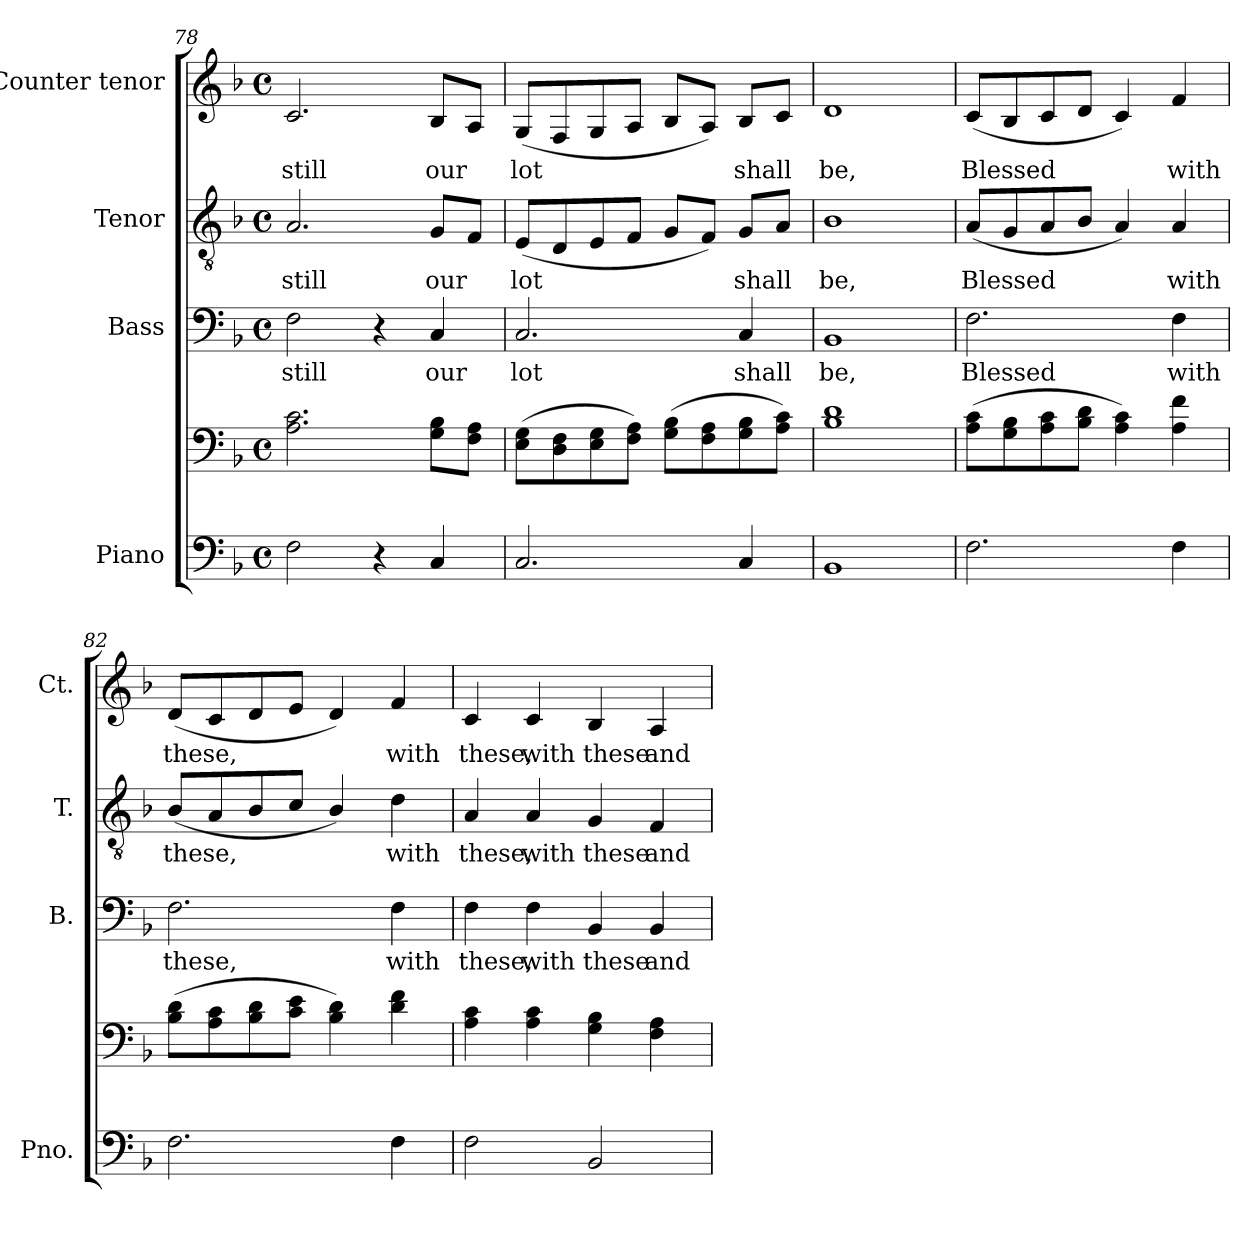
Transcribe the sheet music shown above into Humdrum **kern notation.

**kern	**kern	**kern	**text	**kern	**text	**kern	**text
*part4	*part4	*part3	*part3	*part2	*part2	*part1	*part1
*staff5	*staff4	*staff3	*staff3	*staff2	*staff2	*staff1	*staff1
*I"Piano	*	*I"Bass	*	*I"Tenor	*	*I"Counter tenor	*
*I'Pno.	*	*I'B.	*	*I'T.	*	*I'Ct.	*
*clefF4	*clefF4	*clefF4	*	*clefGv2	*	*clefG2	*
*	*	*	*	*ITrd7c12	*	*	*
*k[b-]	*k[b-]	*k[b-]	*	*k[b-]	*	*k[b-]	*
*F:	*F:	*F:	*	*F:	*	*F:	*
*M4/4	*M4/4	*M4/4	*	*M4/4	*	*M4/4	*
*met(c)	*met(c)	*met(c)	*	*met(c)	*	*met(c)	*
=78	=78	=78	=78	=78	=78	=78	=78
!	!	!	!LO:LY:b:color=#000000	!	!	!	!
!	!	!	!	!	!LO:LY:b:color=#000000	!	!
!	!	!	!	!	!	!	!LO:LY:b:color=#000000
2Fi\	2.Ai\ 2.ci	2Fi\	still	2.AAi/	still	2.ci/	still
4r	.	4r	.	.	.	.	.
!	!	!	!LO:LY:b:color=#000000	!	!	!	!
!	!	!	!	!	!LO:LY:b:color=#000000	!	!
!	!	!	!	!	!	!	!LO:LY:b:color=#000000
4Ci/	8Gi\ 8B-iL	4Ci/	our	8GGi/L	our	8B-i/L	our
.	8Fi\ 8AiJ	.	.	8FFi/J	.	8Ai/J	.
!!LO:LB:g=z
=79	=79	=79	=79	=79	=79	=79	=79
!	!	!	!LO:LY:b:color=#000000	!	!	!	!
!	!	!	!	!	!LO:LY:b:color=#000000	!	!
!	!	!	!	!	!	!	!LO:LY:b:color=#000000
2.Ci/	(8Ei\ 8GiL	2.Ci/	lot	(8EEi/L	lot	(8Gi/L	lot
.	8Di\ 8Fi	.	.	8DDi/	.	8Fi/	.
.	8Ei\ 8Gi	.	.	8EEi/	.	8Gi/	.
.	8Fi\ 8AiJ)	.	.	8FFi/J	.	8Ai/J	.
.	(8Gi\ 8B-iL	.	.	8GGi/L	.	8B-i/L	.
.	8Fi\ 8Ai	.	.	8FFi/J)	.	8Ai/J)	.
!	!	!	!LO:LY:b:color=#000000	!	!	!	!
!	!	!	!	!	!LO:LY:b:color=#000000	!	!
!	!	!	!	!	!	!	!LO:LY:b:color=#000000
4Ci/	8Gi\ 8B-i	4Ci/	shall	8GGi/L	shall	8B-i/L	shall
.	8Ai\ 8ciJ)	.	.	8AAi/J	.	8ci/J	.
=80	=80	=80	=80	=80	=80	=80	=80
!	!	!	!LO:LY:b:color=#000000	!	!	!	!
!	!	!	!	!	!LO:LY:b:color=#000000	!	!
!	!	!	!	!	!	!	!LO:LY:b:color=#000000
1BB-i	1B-i 1di	1BB-i	be,	1BB-i	be,	1di	be,
=81	=81	=81	=81	=81	=81	=81	=81
!	!	!	!LO:LY:b:color=#000000	!	!	!	!
!	!	!	!	!	!LO:LY:b:color=#000000	!	!
!	!	!	!	!	!	!	!LO:LY:b:color=#000000
2.Fi\	(8Ai\ 8ciL	2.Fi\	Blessed	(8AAi/L	Blessed	(8ci/L	Blessed
.	8Gi\ 8B-i	.	.	8GGi/	.	8B-i/	.
.	8Ai\ 8ci	.	.	8AAi/	.	8ci/	.
.	8B-i\ 8diJ	.	.	8BB-i/J	.	8di/J	.
.	4Ai\ 4ci)	.	.	4AAi/)	.	4ci/)	.
!	!	!	!LO:LY:b:color=#000000	!	!	!	!
!	!	!	!	!	!LO:LY:b:color=#000000	!	!
!	!	!	!	!	!	!	!LO:LY:b:color=#000000
4Fi\	4Ai\ 4fi	4Fi\	with	4AAi/	with	4fi/	with
=82	=82	=82	=82	=82	=82	=82	=82
!	!	!	!LO:LY:b:color=#000000	!	!	!	!
!	!	!	!	!	!LO:LY:b:color=#000000	!	!
!	!	!	!	!	!	!	!LO:LY:b:color=#000000
2.Fi\	(8B-i\ 8diL	2.Fi\	these,	(8BB-i/L	these,	(8di/L	these,
.	8Ai\ 8ci	.	.	8AAi/	.	8ci/	.
.	8B-i\ 8di	.	.	8BB-i/	.	8di/	.
.	8ci\ 8eiJ	.	.	8Ci/J	.	8ei/J	.
.	4B-i\ 4di)	.	.	4BB-i/)	.	4di/)	.
!	!	!	!LO:LY:b:color=#000000	!	!	!	!
!	!	!	!	!	!LO:LY:b:color=#000000	!	!
!	!	!	!	!	!	!	!LO:LY:b:color=#000000
4Fi\	4di\ 4fi	4Fi\	with	4Di\	with	4fi/	with
=83	=83	=83	=83	=83	=83	=83	=83
!	!	!	!LO:LY:b:color=#000000	!	!	!	!
!	!	!	!	!	!LO:LY:b:color=#000000	!	!
!	!	!	!	!	!	!	!LO:LY:b:color=#000000
2Fi\	4Ai\ 4ci	4Fi\	these,	4AAi/	these,	4ci/	these,
!	!	!	!LO:LY:b:color=#000000	!	!	!	!
!	!	!	!	!	!LO:LY:b:color=#000000	!	!
!	!	!	!	!	!	!	!LO:LY:b:color=#000000
.	4Ai\ 4ci	4Fi\	with	4AAi/	with	4ci/	with
!	!	!	!LO:LY:b:color=#000000	!	!	!	!
!	!	!	!	!	!LO:LY:b:color=#000000	!	!
!	!	!	!	!	!	!	!LO:LY:b:color=#000000
2BB-i/	4Gi\ 4B-i	4BB-i/	these	4GGi/	these	4B-i/	these
!	!	!	!LO:LY:b:color=#000000	!	!	!	!
!	!	!	!	!	!LO:LY:b:color=#000000	!	!
!	!	!	!	!	!	!	!LO:LY:b:color=#000000
.	4Fi\ 4Ai	4BB-i/	and	4FFi/	and	4Ai/	and
=	=	=	=	=	=	=	=
*-	*-	*-	*-	*-	*-	*-	*-
